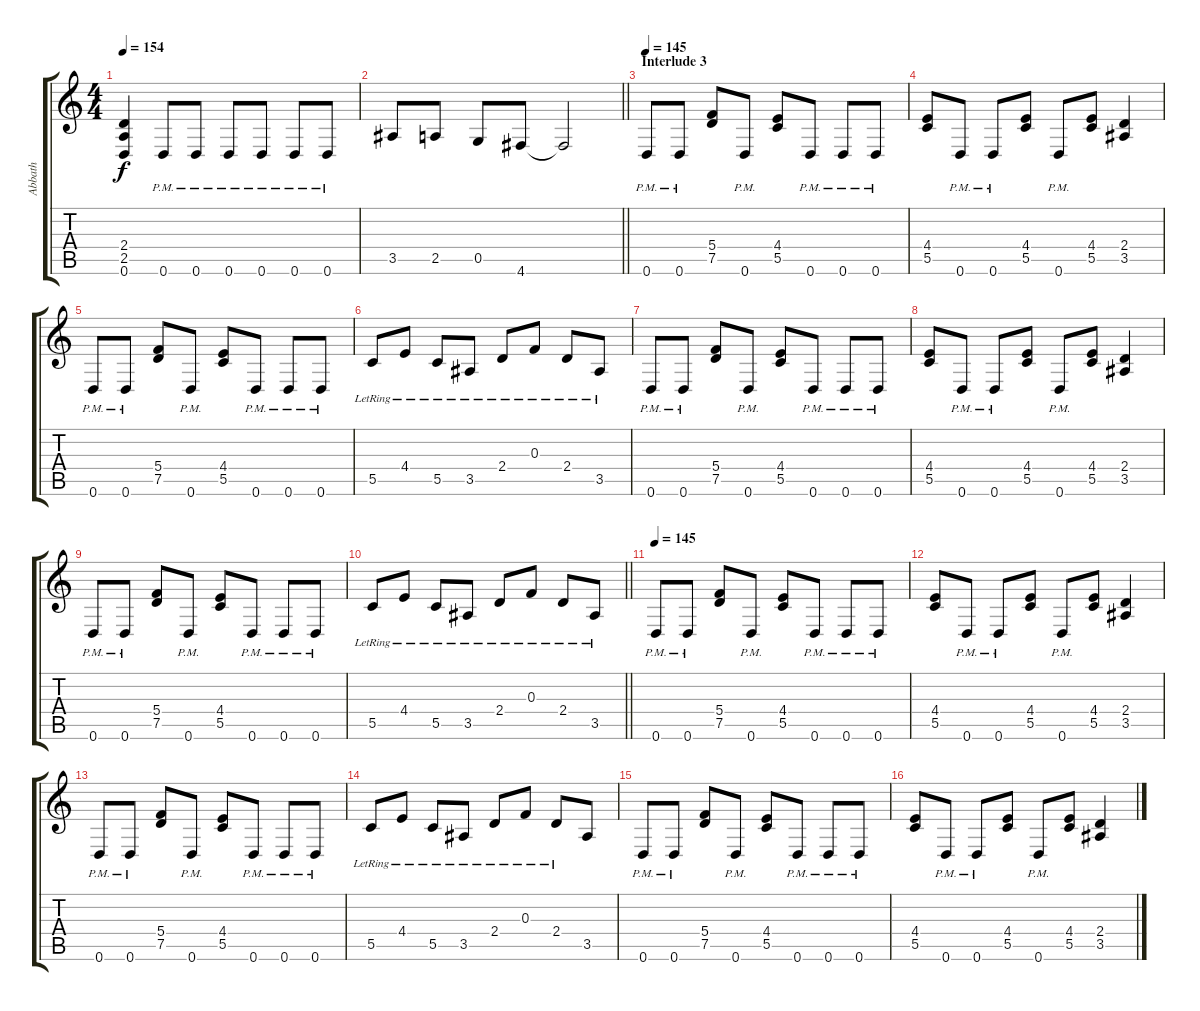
\track ("Abbath" "Abbath") {instrument distortionguitar}
\staff {score tabs}
\tuning (D4 A3 F3 C3 G2 D2) {hide}
\ts (4 4)
\tempo 154
\clef g2
\ks c
(2.4 2.5 0.6).4{dy f} 0.6{pm}.8 0.6{pm}.8 0.6{pm}.8 0.6{pm}.8 0.6{pm}.8 0.6{pm}.8 |
\barLineRight lightlight
3.5.8 2.5.8 0.5.8 4.6.8 4.6{t}.2 |
\section ("" "Interlude 3")
\tempo 145
0.6{pm}.8 0.6{pm}.8 (5.4 7.5).8 0.6{pm}.8 (4.4 5.5).8 0.6{pm}.8 0.6{pm}.8 0.6{pm}.8 |
(4.4 5.5).8 0.6{pm}.8 0.6{pm}.8 (4.4 5.5).8 0.6{pm}.8 (4.4 5.5).8 (2.4 3.5).4 |
0.6{pm}.8 0.6{pm}.8 (5.4 7.5).8 0.6{pm}.8 (4.4 5.5).8 0.6{pm}.8 0.6{pm}.8 0.6{pm}.8 |
5.5{lr}.8 4.4{lr}.8 5.5{lr}.8 3.5{lr}.8 2.4{lr}.8 0.3{lr}.8 2.4{lr}.8 3.5{lr}.8 |
0.6{pm}.8 0.6{pm}.8 (5.4 7.5).8 0.6{pm}.8 (4.4 5.5).8 0.6{pm}.8 0.6{pm}.8 0.6{pm}.8 |
(4.4 5.5).8 0.6{pm}.8 0.6{pm}.8 (4.4 5.5).8 0.6{pm}.8 (4.4 5.5).8 (2.4 3.5).4 |
0.6{pm}.8 0.6{pm}.8 (5.4 7.5).8 0.6{pm}.8 (4.4 5.5).8 0.6{pm}.8 0.6{pm}.8 0.6{pm}.8 |
\barLineRight lightlight
5.5{lr}.8 4.4{lr}.8 5.5{lr}.8 3.5{lr}.8 2.4{lr}.8 0.3{lr}.8 2.4{lr}.8 3.5{lr}.8 |
\tempo 145
0.6{pm}.8 0.6{pm}.8 (5.4 7.5).8 0.6{pm}.8 (4.4 5.5).8 0.6{pm}.8 0.6{pm}.8 0.6{pm}.8 |
(4.4 5.5).8 0.6{pm}.8 0.6{pm}.8 (4.4 5.5).8 0.6{pm}.8 (4.4 5.5).8 (2.4 3.5).4 |
0.6{pm}.8 0.6{pm}.8 (5.4 7.5).8 0.6{pm}.8 (4.4 5.5).8 0.6{pm}.8 0.6{pm}.8 0.6{pm}.8 |
5.5{lr}.8 4.4{lr}.8 5.5{lr}.8 3.5{lr}.8 2.4{lr}.8 0.3{lr}.8 2.4{lr}.8 3.5.8 |
0.6{pm}.8 0.6{pm}.8 (5.4 7.5).8 0.6{pm}.8 (4.4 5.5).8 0.6{pm}.8 0.6{pm}.8 0.6{pm}.8 |
(4.4 5.5).8 0.6{pm}.8 0.6{pm}.8 (4.4 5.5).8 0.6{pm}.8 (4.4 5.5).8 (2.4 3.5).4
